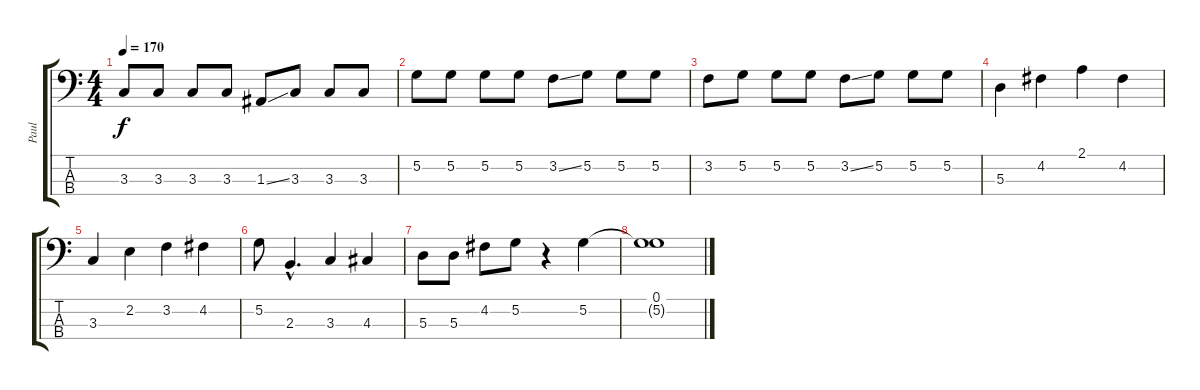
\track ("Paul" "Paul") {instrument electricbassfinger}
\staff {score tabs}
\tuning (G2 D2 A1 E1) {hide}
\ts (4 4)
\tempo 170
\clef f4
\ks c
3.3.8{dy f} 3.3.8 3.3.8 3.3.8 1.3{ss}.8 3.3.8 3.3.8 3.3.8 |
5.2.8 5.2.8 5.2.8 5.2.8 3.2{ss}.8 5.2.8 5.2.8 5.2.8 |
3.2.8 5.2.8 5.2.8 5.2.8 3.2{ss}.8 5.2.8 5.2.8 5.2.8 |
5.3.4 4.2.4 2.1.4 4.2.4 |
3.3.4 2.2.4 3.2.4 4.2.4 |
5.2.8 2.3{hac}.4{d} 3.3.4 4.3.4 |
5.3.8 5.3.8 4.2.8 5.2.8 r.4 5.2.4 |
(0.1 5.2{t}).1
